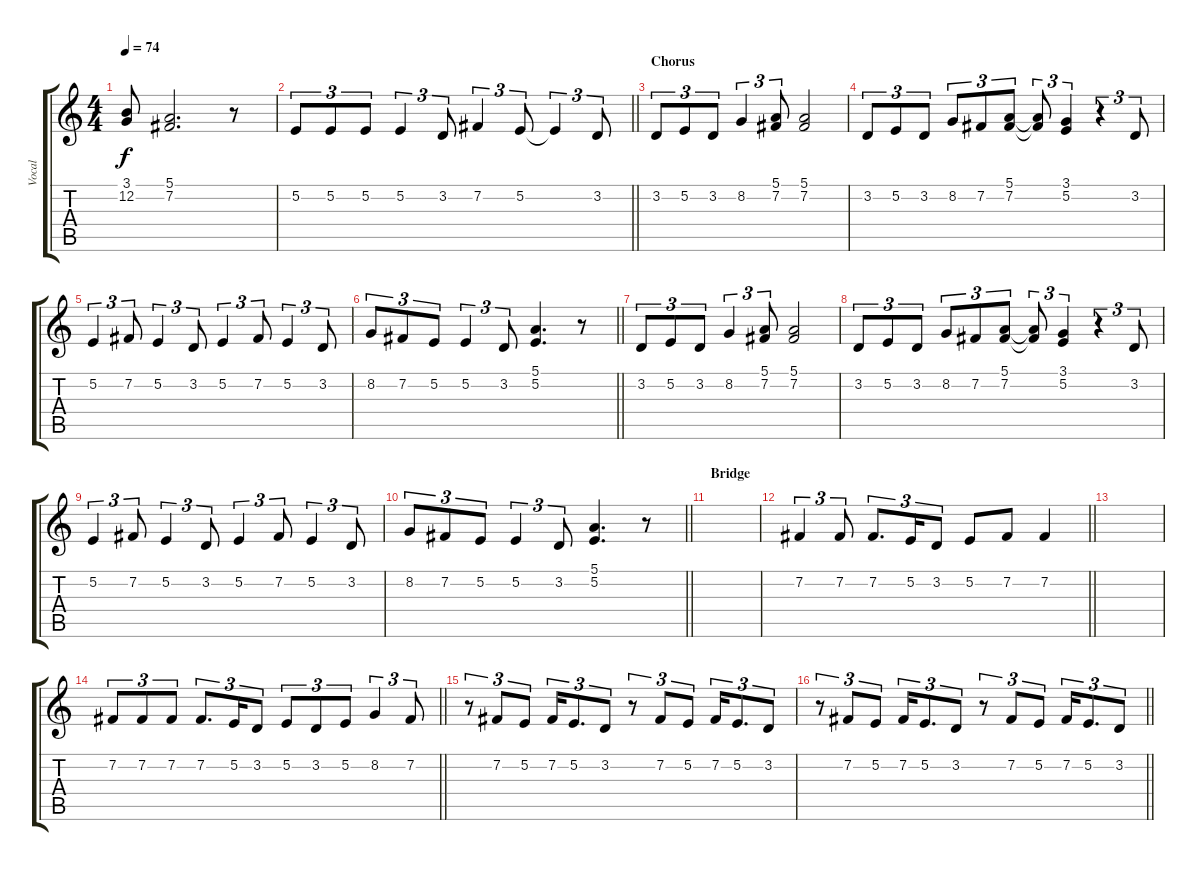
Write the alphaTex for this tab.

\track ("Vocal" "Vocal") {instrument sopranosax}
\staff {score tabs}
\tuning (E4 B3 G3 D3 A2 E2) {hide}
\ts (4 4)
\tempo 74
\clef g2
\ks c
(3.1{t} 12.2{t}).8{dy f} (5.1 7.2).2{d} r.8 |
\barLineRight lightlight
5.2.8{tu (3 2)} 5.2.8{tu (3 2)} 5.2.8{tu (3 2)} 5.2.4{tu (3 2)} 3.2.8{tu (3 2)} 7.2.4{tu (3 2)} 5.2.8{tu (3 2)} 5.2{t}.4{tu (3 2)} 3.2.8{tu (3 2)} |
\section ("" "Chorus")
3.2.8{tu (3 2)} 5.2.8{tu (3 2)} 3.2.8{tu (3 2)} 8.2.4{tu (3 2)} (5.1 7.2).8{tu (3 2)} (5.1 7.2).2 |
3.2.8{tu (3 2)} 5.2.8{tu (3 2)} 3.2.8{tu (3 2)} 8.2.8{tu (3 2)} 7.2.8{tu (3 2)} (5.1 7.2).8{tu (3 2)} (5.1{t} 7.2{t}).8{tu (3 2)} (3.1 5.2).4{tu (3 2)} r.4{tu (3 2)} 3.2.8{tu (3 2)} |
5.2.4{tu (3 2)} 7.2.8{tu (3 2)} 5.2.4{tu (3 2)} 3.2.8{tu (3 2)} 5.2.4{tu (3 2)} 7.2.8{tu (3 2)} 5.2.4{tu (3 2)} 3.2.8{tu (3 2)} |
\barLineRight lightlight
8.2.8{tu (3 2)} 7.2.8{tu (3 2)} 5.2.8{tu (3 2)} 5.2.4{tu (3 2)} 3.2.8{tu (3 2)} (5.1 5.2).4{d} r.8 |
3.2.8{tu (3 2)} 5.2.8{tu (3 2)} 3.2.8{tu (3 2)} 8.2.4{tu (3 2)} (5.1 7.2).8{tu (3 2)} (5.1 7.2).2 |
3.2.8{tu (3 2)} 5.2.8{tu (3 2)} 3.2.8{tu (3 2)} 8.2.8{tu (3 2)} 7.2.8{tu (3 2)} (5.1 7.2).8{tu (3 2)} (5.1{t} 7.2{t}).8{tu (3 2)} (3.1 5.2).4{tu (3 2)} r.4{tu (3 2)} 3.2.8{tu (3 2)} |
5.2.4{tu (3 2)} 7.2.8{tu (3 2)} 5.2.4{tu (3 2)} 3.2.8{tu (3 2)} 5.2.4{tu (3 2)} 7.2.8{tu (3 2)} 5.2.4{tu (3 2)} 3.2.8{tu (3 2)} |
\barLineRight lightlight
8.2.8{tu (3 2)} 7.2.8{tu (3 2)} 5.2.8{tu (3 2)} 5.2.4{tu (3 2)} 3.2.8{tu (3 2)} (5.1 5.2).4{d} r.8 |
\section ("" "Bridge")
|
\barLineRight lightlight
7.2.4{tu (3 2)} 7.2.8{tu (3 2)} 7.2.8{d tu (3 2)} 5.2.16{tu (3 2)} 3.2.8{tu (3 2)} 5.2.8 7.2.8 7.2.4 |
|
\barLineRight lightlight
7.2.8{tu (3 2)} 7.2.8{tu (3 2)} 7.2.8{tu (3 2)} 7.2.8{d tu (3 2)} 5.2.16{tu (3 2)} 3.2.8{tu (3 2)} 5.2.8{tu (3 2)} 3.2.8{tu (3 2)} 5.2.8{tu (3 2)} 8.2.4{tu (3 2)} 7.2.8{tu (3 2)} |
r.8{tu (3 2)} 7.2.8{tu (3 2)} 5.2.8{tu (3 2)} 7.2.16{tu (3 2)} 5.2.8{d tu (3 2)} 3.2.8{tu (3 2)} r.8{tu (3 2)} 7.2.8{tu (3 2)} 5.2.8{tu (3 2)} 7.2.16{tu (3 2)} 5.2.8{d tu (3 2)} 3.2.8{tu (3 2)} |
\barLineRight lightlight
r.8{tu (3 2)} 7.2.8{tu (3 2)} 5.2.8{tu (3 2)} 7.2.16{tu (3 2)} 5.2.8{d tu (3 2)} 3.2.8{tu (3 2)} r.8{tu (3 2)} 7.2.8{tu (3 2)} 5.2.8{tu (3 2)} 7.2.16{tu (3 2)} 5.2.8{d tu (3 2)} 3.2.8{tu (3 2)}
